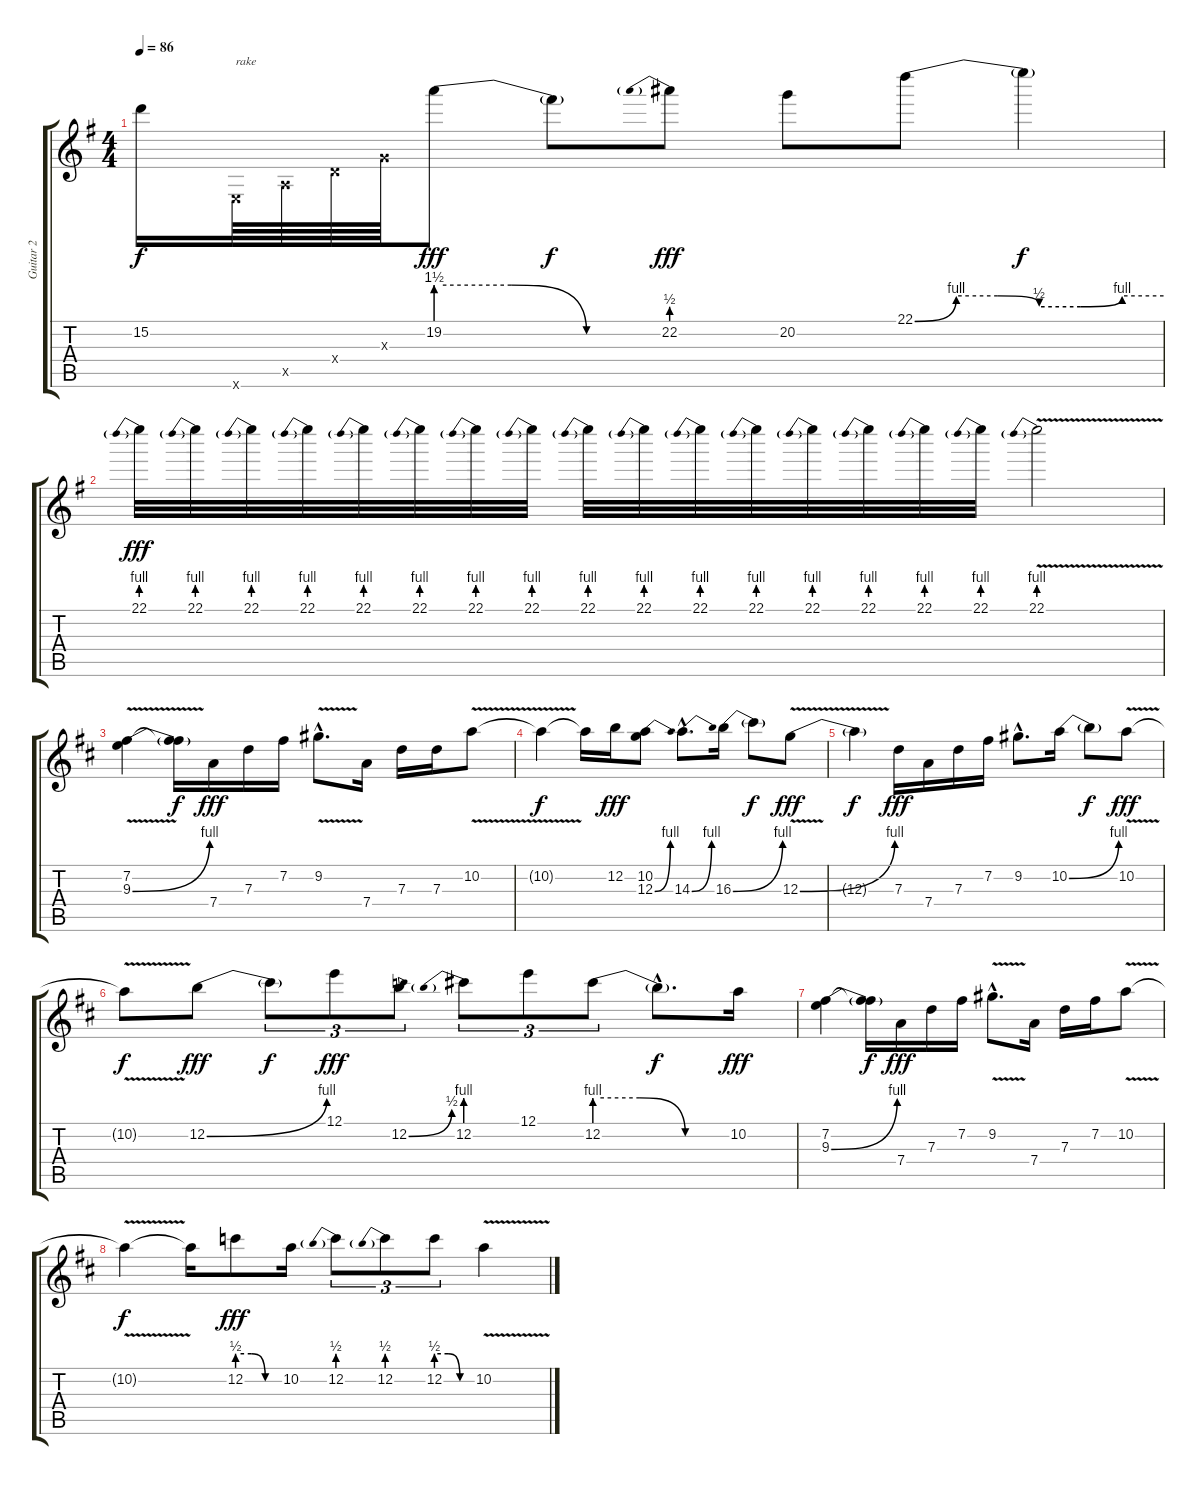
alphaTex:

\track ("Guitar 2" "Guitar 2") {instrument distortionguitar}
\staff {score tabs}
\tuning (E4 B3 G3 D3 A2 E2) {hide}
\ts (4 4)
\tempo 86
\clef g2
\ks g
15.2{t}.16{dy f} 0.6{x}.64{txt "rake"} 0.5{x}.64 0.4{x}.64 0.3{x}.64 19.2{be (custom 0 6 20 6 40 0 60 0)}.8{dy fff} 19.2{t}.8{dy f} 22.2{be (prebend 0 2 60 2)}.8{dy fff} 20.2.8 22.1{be (custom 0 0 10 4 20 4 30 2 40 2 50 4 60 4)}.8 22.1{t}.4{dy f} |
22.1{be (prebend 0 4 60 4)}.32{dy fff} 22.1{be (prebend 0 4 60 4)}.32 22.1{be (prebend 0 4 60 4)}.32 22.1{be (prebend 0 4 60 4)}.32 22.1{be (prebend 0 4 60 4)}.32 22.1{be (prebend 0 4 60 4)}.32 22.1{be (prebend 0 4 60 4)}.32 22.1{be (prebend 0 4 60 4)}.32 22.1{be (prebend 0 4 60 4)}.32 22.1{be (prebend 0 4 60 4)}.32 22.1{be (prebend 0 4 60 4)}.32 22.1{be (prebend 0 4 60 4)}.32 22.1{be (prebend 0 4 60 4)}.32 22.1{be (prebend 0 4 60 4)}.32 22.1{be (prebend 0 4 60 4)}.32 22.1{be (prebend 0 4 60 4)}.32 22.1{be (prebend 0 4 60 4) v}.2 |
\ks d
(7.2 9.3{be (bend 0 0 60 4) v}).4 (7.2{t} 9.3{t}).16{dy f} 7.4.16{dy fff} 7.3.16 7.2.16 9.2{v hac}.8{d} 7.4.16 7.3.16 7.3.16 10.2{v}.8 |
10.2{t}.4{dy f} 10.2{t}.16 12.2.16{dy fff} (10.2 12.3{be (bend 0 0 60 4)}).8 14.3{be (bend 0 0 60 4) hac}.8{d} 16.3{be (bend 0 0 60 4)}.16 16.3{t}.8{dy f} 12.3{be (bend 0 0 60 4) v}.8{dy fff} |
12.3{t}.4{dy f} 7.3.16{dy fff} 7.4.16 7.3.16 7.2.16 9.2{hac}.8{d} 10.2{be (bend 0 0 60 4)}.16 10.2{t}.8{dy f} 10.2{v}.8{dy fff} |
10.2{t}.8{dy f} 12.2{be (bend 0 0 60 4)}.8{dy fff} 12.2{t}.8{tu (3 2) dy f} 12.1.8{tu (3 2) dy fff} 12.2{be (bend 0 0 60 2)}.8{tu (3 2)} 12.2{be (prebend 0 4 60 4)}.8{tu (3 2)} 12.1.8{tu (3 2)} 12.2{be (custom 0 4 20 4 40 0 60 0)}.8{tu (3 2)} 12.2{hac t}.8{d dy f} 10.2.16{dy fff} |
(7.2 9.3{be (bend 0 0 60 4)}).4 (7.2{t} 9.3{t}).16{dy f} 7.4.16{dy fff} 7.3.16 7.2.16 9.2{v hac}.8{d} 7.4.16 7.3.16 7.2.16 10.2{v}.8 |
10.2{t}.4{dy f} 10.2{t}.16 12.2{be (custom 0 2 20 2 40 0 60 0)}.8{dy fff} 10.2.16 12.2{be (prebend 0 2 60 2)}.8{tu (3 2)} 12.2{be (prebend 0 2 60 2)}.8{tu (3 2)} 12.2{be (custom 0 2 20 2 40 0 60 0)}.8{tu (3 2)} 10.2{v}.4
